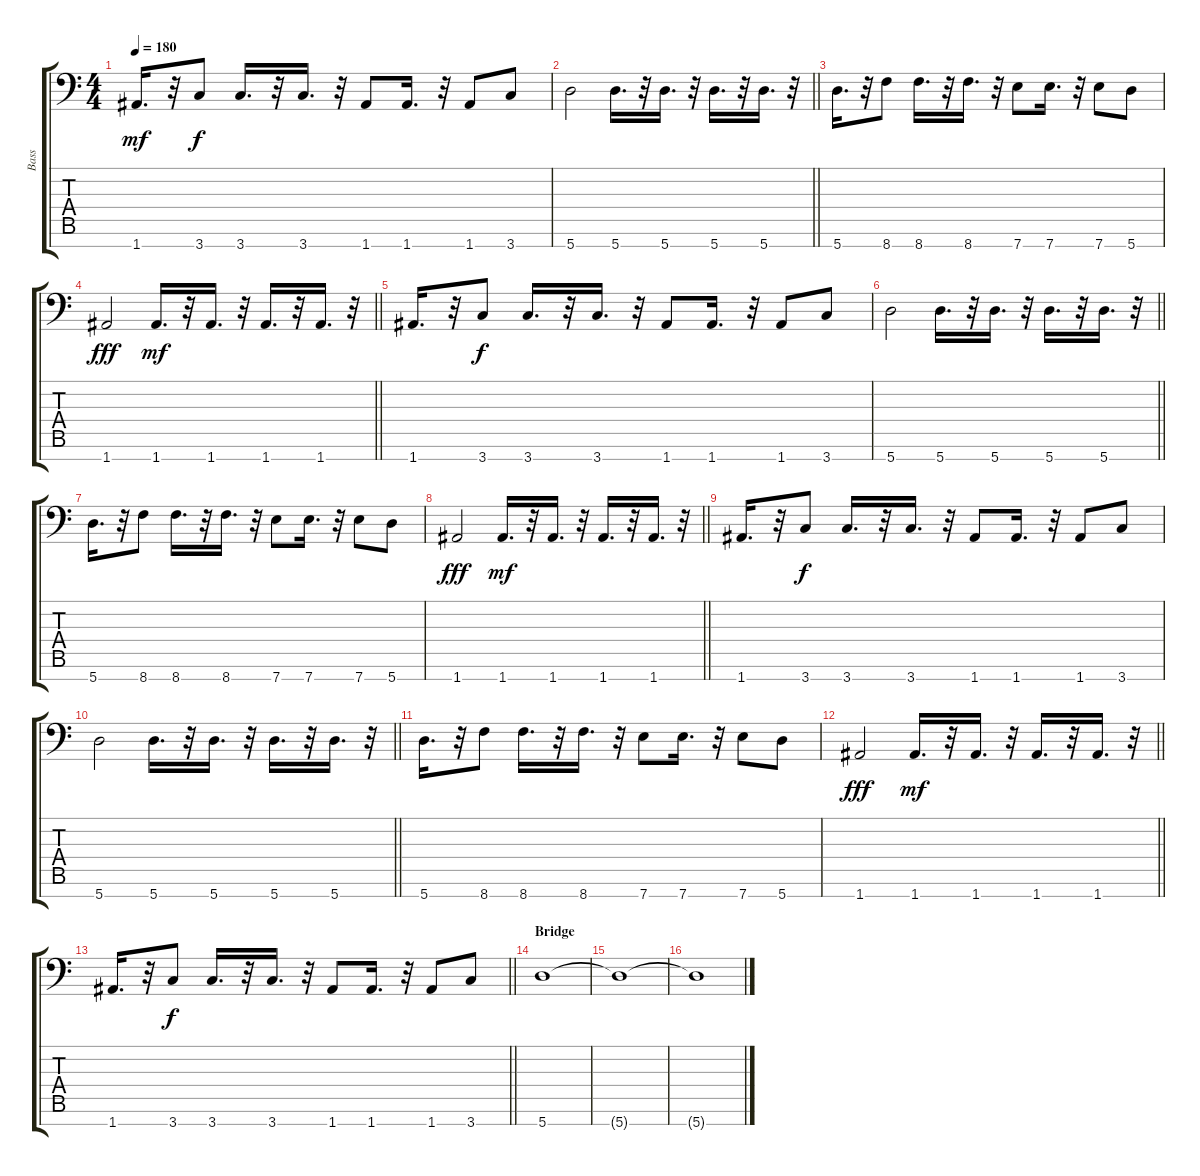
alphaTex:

\track ("Bass" "Bass") {instrument electricbasspick}
\staff {score tabs}
\tuning (E4 B3 G3 D3 A2 E2 A1) {hide}
\ts (4 4)
\tempo 180
\clef f4
\ks c
1.7.16{d dy mf} r.32 3.7.8{dy f} 3.7.16{d} r.32 3.7.16{d} r.32 1.7.8 1.7.16{d} r.32 1.7.8 3.7.8 |
\barLineRight lightlight
5.7.2 5.7.16{d} r.32 5.7.16{d} r.32 5.7.16{d} r.32 5.7.16{d} r.32 |
5.7.16{d} r.32 8.7.8 8.7.16{d} r.32 8.7.16{d} r.32 7.7.8 7.7.16{d} r.32 7.7.8 5.7.8 |
\barLineRight lightlight
1.7.2{dy fff} 1.7.16{d dy mf} r.32 1.7.16{d} r.32 1.7.16{d} r.32 1.7.16{d} r.32 |
1.7.16{d} r.32 3.7.8{dy f} 3.7.16{d} r.32 3.7.16{d} r.32 1.7.8 1.7.16{d} r.32 1.7.8 3.7.8 |
\barLineRight lightlight
5.7.2 5.7.16{d} r.32 5.7.16{d} r.32 5.7.16{d} r.32 5.7.16{d} r.32 |
5.7.16{d} r.32 8.7.8 8.7.16{d} r.32 8.7.16{d} r.32 7.7.8 7.7.16{d} r.32 7.7.8 5.7.8 |
\barLineRight lightlight
1.7.2{dy fff} 1.7.16{d dy mf} r.32 1.7.16{d} r.32 1.7.16{d} r.32 1.7.16{d} r.32 |
1.7.16{d} r.32 3.7.8{dy f} 3.7.16{d} r.32 3.7.16{d} r.32 1.7.8 1.7.16{d} r.32 1.7.8 3.7.8 |
\barLineRight lightlight
5.7.2 5.7.16{d} r.32 5.7.16{d} r.32 5.7.16{d} r.32 5.7.16{d} r.32 |
5.7.16{d} r.32 8.7.8 8.7.16{d} r.32 8.7.16{d} r.32 7.7.8 7.7.16{d} r.32 7.7.8 5.7.8 |
\barLineRight lightlight
1.7.2{dy fff} 1.7.16{d dy mf} r.32 1.7.16{d} r.32 1.7.16{d} r.32 1.7.16{d} r.32 |
\barLineRight lightlight
1.7.16{d} r.32 3.7.8{dy f} 3.7.16{d} r.32 3.7.16{d} r.32 1.7.8 1.7.16{d} r.32 1.7.8 3.7.8 |
\section ("" "Bridge")
5.7.1 |
5.7{t}.1 |
5.7{t}.1
